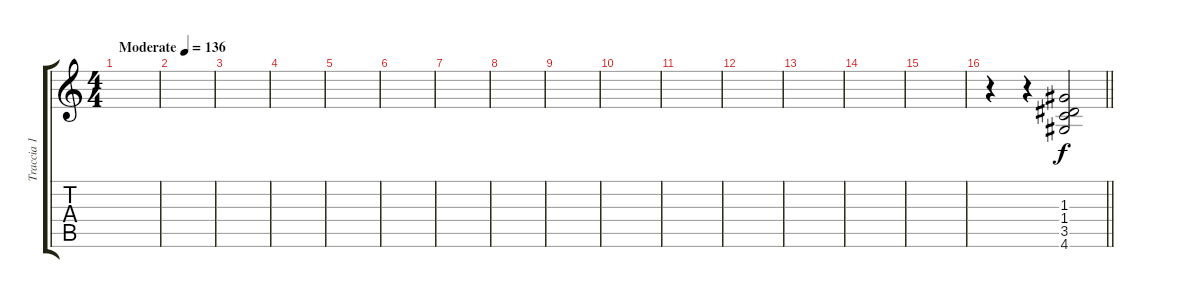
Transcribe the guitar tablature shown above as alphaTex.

\track ("Traccia 1" "Traccia 1") {instrument overdrivenguitar}
\staff {score tabs}
\tuning (E4 B3 G3 D3 A2 E2) {hide}
\ts (4 4)
\tempo (136 "Moderate")
\clef g2
\ks c
|
|
|
|
|
|
|
|
|
|
|
|
|
|
|
\barLineRight lightlight
r.4 r.4 (1.3{sl} 1.4{sl} 3.5{sl} 4.6{sl}).2
